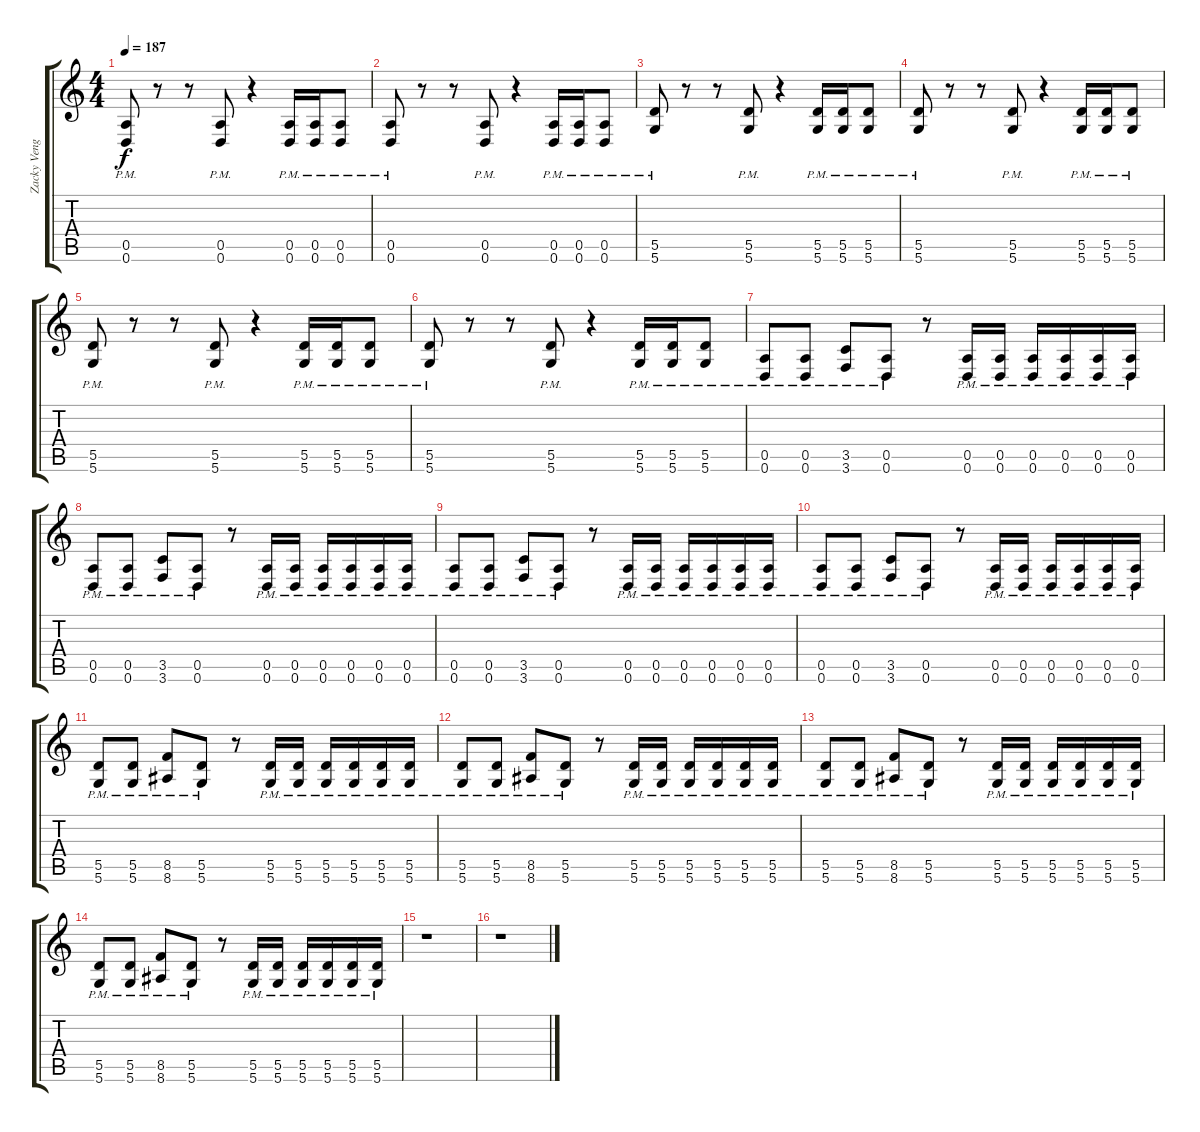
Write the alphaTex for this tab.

\track ("Zacky Vengeance (Rhythm)" "Zacky Veng") {instrument distortionguitar}
\staff {score tabs}
\tuning (E4 B3 G3 D3 A2 D2) {hide}
\ts (4 4)
\tempo 187
\clef g2
\ks c
(0.5{pm} 0.6{pm}).8{dy f} r.8 r.8 (0.5{pm} 0.6{pm}).8 r.4 (0.5{pm} 0.6{pm}).16 (0.5{pm} 0.6{pm}).16 (0.5{pm} 0.6{pm}).8 |
(0.5{pm} 0.6{pm}).8 r.8 r.8 (0.5{pm} 0.6{pm}).8 r.4 (0.5{pm} 0.6{pm}).16 (0.5{pm} 0.6{pm}).16 (0.5{pm} 0.6{pm}).8 |
(5.5{pm} 5.6{pm}).8 r.8 r.8 (5.5{pm} 5.6{pm}).8 r.4 (5.5{pm} 5.6{pm}).16 (5.5{pm} 5.6{pm}).16 (5.5{pm} 5.6{pm}).8 |
(5.5{pm} 5.6{pm}).8 r.8 r.8 (5.5{pm} 5.6{pm}).8 r.4 (5.5{pm} 5.6{pm}).16 (5.5{pm} 5.6{pm}).16 (5.5{pm} 5.6{pm}).8 |
(5.5{pm} 5.6{pm}).8 r.8 r.8 (5.5{pm} 5.6{pm}).8 r.4 (5.5{pm} 5.6{pm}).16 (5.5{pm} 5.6{pm}).16 (5.5{pm} 5.6{pm}).8 |
(5.5{pm} 5.6{pm}).8 r.8 r.8 (5.5{pm} 5.6{pm}).8 r.4 (5.5{pm} 5.6{pm}).16 (5.5{pm} 5.6{pm}).16 (5.5{pm} 5.6{pm}).8 |
(0.5{pm} 0.6{pm}).8 (0.5{pm} 0.6{pm}).8 (3.5{pm} 3.6{pm}).8 (0.5{pm} 0.6{pm}).8 r.8 (0.5{pm} 0.6{pm}).16 (0.5{pm} 0.6{pm}).16 (0.5{pm} 0.6{pm}).16 (0.5{pm} 0.6{pm}).16 (0.5{pm} 0.6{pm}).16 (0.5{pm} 0.6{pm}).16 |
(0.5{pm} 0.6{pm}).8 (0.5{pm} 0.6{pm}).8 (3.5{pm} 3.6{pm}).8 (0.5{pm} 0.6{pm}).8 r.8 (0.5{pm} 0.6{pm}).16 (0.5{pm} 0.6{pm}).16 (0.5{pm} 0.6{pm}).16 (0.5{pm} 0.6{pm}).16 (0.5{pm} 0.6{pm}).16 (0.5{pm} 0.6{pm}).16 |
(0.5{pm} 0.6{pm}).8 (0.5{pm} 0.6{pm}).8 (3.5{pm} 3.6{pm}).8 (0.5{pm} 0.6{pm}).8 r.8 (0.5{pm} 0.6{pm}).16 (0.5{pm} 0.6{pm}).16 (0.5{pm} 0.6{pm}).16 (0.5{pm} 0.6{pm}).16 (0.5{pm} 0.6{pm}).16 (0.5{pm} 0.6{pm}).16 |
(0.5{pm} 0.6{pm}).8 (0.5{pm} 0.6{pm}).8 (3.5{pm} 3.6{pm}).8 (0.5{pm} 0.6{pm}).8 r.8 (0.5{pm} 0.6{pm}).16 (0.5{pm} 0.6{pm}).16 (0.5{pm} 0.6{pm}).16 (0.5{pm} 0.6{pm}).16 (0.5{pm} 0.6{pm}).16 (0.5{pm} 0.6{pm}).16 |
(5.5{pm} 5.6{pm}).8 (5.5{pm} 5.6{pm}).8 (8.5{pm} 8.6{pm}).8 (5.5{pm} 5.6{pm}).8 r.8 (5.5{pm} 5.6{pm}).16 (5.5{pm} 5.6{pm}).16 (5.5{pm} 5.6{pm}).16 (5.5{pm} 5.6{pm}).16 (5.5{pm} 5.6{pm}).16 (5.5{pm} 5.6{pm}).16 |
(5.5{pm} 5.6{pm}).8 (5.5{pm} 5.6{pm}).8 (8.5{pm} 8.6{pm}).8 (5.5{pm} 5.6{pm}).8 r.8 (5.5{pm} 5.6{pm}).16 (5.5{pm} 5.6{pm}).16 (5.5{pm} 5.6{pm}).16 (5.5{pm} 5.6{pm}).16 (5.5{pm} 5.6{pm}).16 (5.5{pm} 5.6{pm}).16 |
(5.5{pm} 5.6{pm}).8 (5.5{pm} 5.6{pm}).8 (8.5{pm} 8.6{pm}).8 (5.5{pm} 5.6{pm}).8 r.8 (5.5{pm} 5.6{pm}).16 (5.5{pm} 5.6{pm}).16 (5.5{pm} 5.6{pm}).16 (5.5{pm} 5.6{pm}).16 (5.5{pm} 5.6{pm}).16 (5.5{pm} 5.6{pm}).16 |
(5.5{pm} 5.6{pm}).8 (5.5{pm} 5.6{pm}).8 (8.5{pm} 8.6{pm}).8 (5.5{pm} 5.6{pm}).8 r.8 (5.5{pm} 5.6{pm}).16 (5.5{pm} 5.6{pm}).16 (5.5{pm} 5.6{pm}).16 (5.5{pm} 5.6{pm}).16 (5.5{pm} 5.6{pm}).16 (5.5{pm} 5.6{pm}).16 |
r.1 |
r.1
